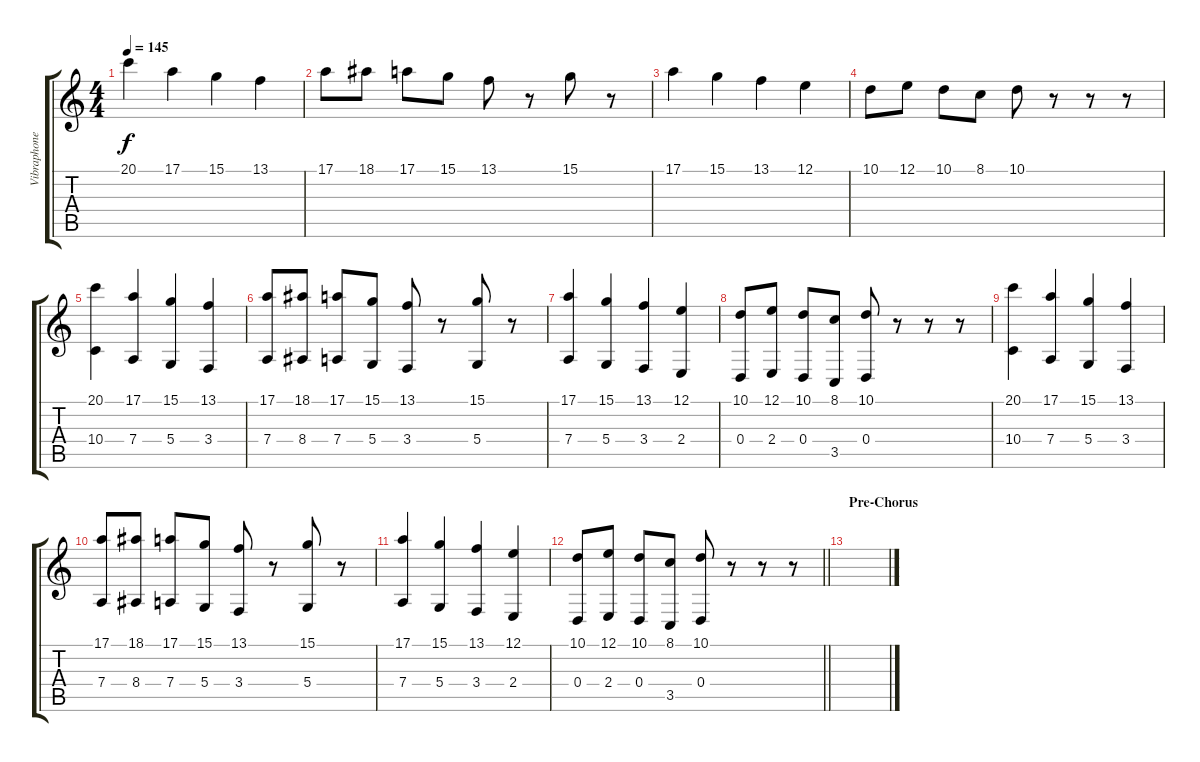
\track ("Vibraphone" "Vibraphone") {instrument vibraphone}
\staff {score tabs}
\tuning (E4 B3 G3 D3 A2 E2) {hide}
\ts (4 4)
\tempo 145
\clef g2
\ks c
20.1.4{dy f} 17.1.4 15.1.4 13.1.4 |
17.1.8 18.1.8 17.1.8 15.1.8 13.1.8 r.8 15.1.8 r.8 |
17.1.4 15.1.4 13.1.4 12.1.4 |
10.1.8 12.1.8 10.1.8 8.1.8 10.1.8 r.8 r.8 r.8 |
(20.1 10.4).4 (17.1 7.4).4 (15.1 5.4).4 (13.1 3.4).4 |
(17.1 7.4).8 (18.1 8.4).8 (17.1 7.4).8 (15.1 5.4).8 (13.1 3.4).8 r.8 (15.1 5.4).8 r.8 |
(17.1 7.4).4 (15.1 5.4).4 (13.1 3.4).4 (12.1 2.4).4 |
(10.1 0.4).8 (12.1 2.4).8 (10.1 0.4).8 (8.1 3.5).8 (10.1 0.4).8 r.8 r.8 r.8 |
(20.1 10.4).4 (17.1 7.4).4 (15.1 5.4).4 (13.1 3.4).4 |
(17.1 7.4).8 (18.1 8.4).8 (17.1 7.4).8 (15.1 5.4).8 (13.1 3.4).8 r.8 (15.1 5.4).8 r.8 |
(17.1 7.4).4 (15.1 5.4).4 (13.1 3.4).4 (12.1 2.4).4 |
\barLineRight lightlight
(10.1 0.4).8 (12.1 2.4).8 (10.1 0.4).8 (8.1 3.5).8 (10.1 0.4).8 r.8 r.8 r.8 |
\section ("" "Pre-Chorus")
